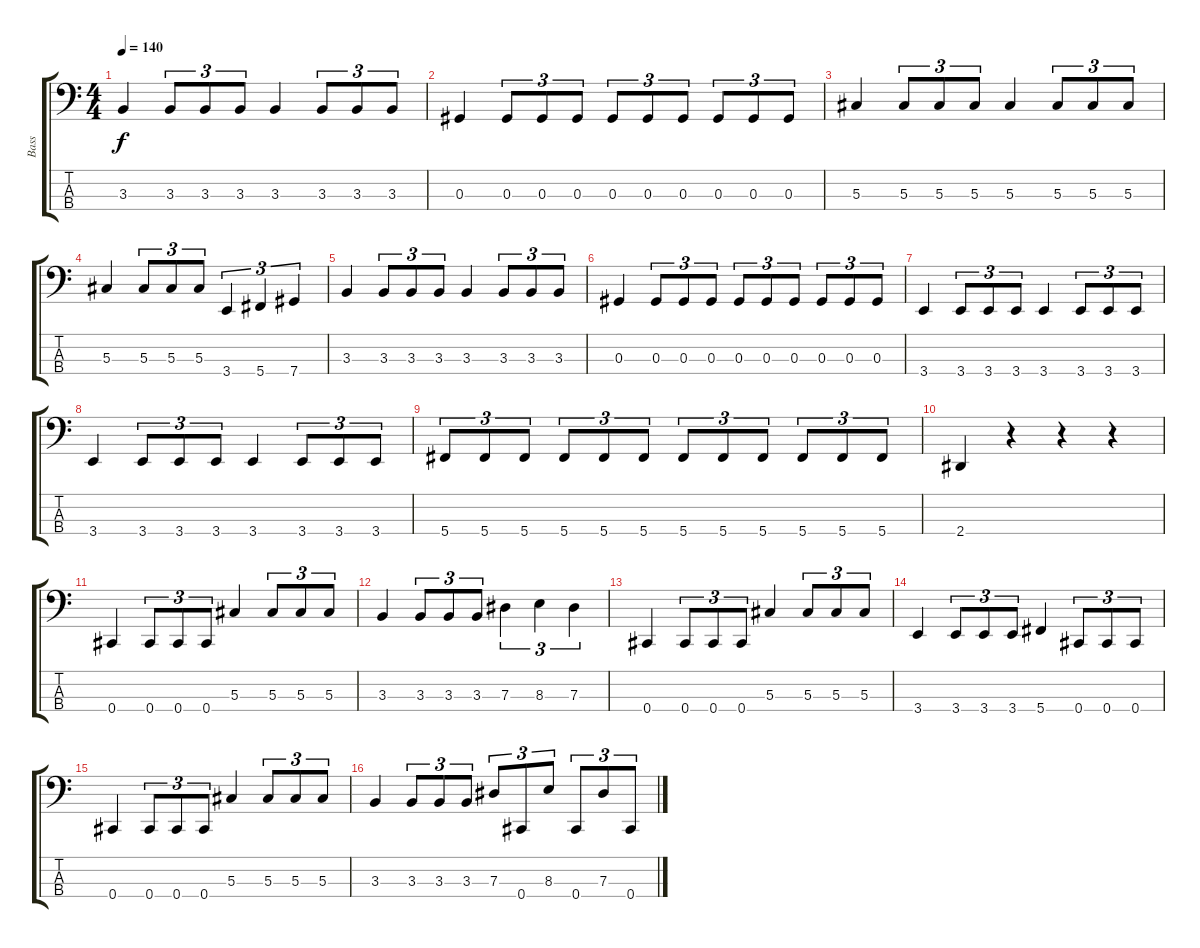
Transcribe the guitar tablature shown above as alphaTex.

\track ("Bass" "Bass") {instrument electricbassfinger}
\staff {score tabs}
\tuning (Gb2 Db2 Ab1 Db1) {hide}
\ts (4 4)
\tempo 140
\clef f4
\ks c
3.3.4{dy f} 3.3.8{tu (3 2)} 3.3.8{tu (3 2)} 3.3.8{tu (3 2)} 3.3.4 3.3.8{tu (3 2)} 3.3.8{tu (3 2)} 3.3.8{tu (3 2)} |
0.3.4 0.3.8{tu (3 2)} 0.3.8{tu (3 2)} 0.3.8{tu (3 2)} 0.3.8{tu (3 2)} 0.3.8{tu (3 2)} 0.3.8{tu (3 2)} 0.3.8{tu (3 2)} 0.3.8{tu (3 2)} 0.3.8{tu (3 2)} |
5.3.4 5.3.8{tu (3 2)} 5.3.8{tu (3 2)} 5.3.8{tu (3 2)} 5.3.4 5.3.8{tu (3 2)} 5.3.8{tu (3 2)} 5.3.8{tu (3 2)} |
5.3.4 5.3.8{tu (3 2)} 5.3.8{tu (3 2)} 5.3.8{tu (3 2)} 3.4.4{tu (3 2)} 5.4.4{tu (3 2)} 7.4.4{tu (3 2)} |
3.3.4 3.3.8{tu (3 2)} 3.3.8{tu (3 2)} 3.3.8{tu (3 2)} 3.3.4 3.3.8{tu (3 2)} 3.3.8{tu (3 2)} 3.3.8{tu (3 2)} |
0.3.4 0.3.8{tu (3 2)} 0.3.8{tu (3 2)} 0.3.8{tu (3 2)} 0.3.8{tu (3 2)} 0.3.8{tu (3 2)} 0.3.8{tu (3 2)} 0.3.8{tu (3 2)} 0.3.8{tu (3 2)} 0.3.8{tu (3 2)} |
3.4.4 3.4.8{tu (3 2)} 3.4.8{tu (3 2)} 3.4.8{tu (3 2)} 3.4.4 3.4.8{tu (3 2)} 3.4.8{tu (3 2)} 3.4.8{tu (3 2)} |
3.4.4 3.4.8{tu (3 2)} 3.4.8{tu (3 2)} 3.4.8{tu (3 2)} 3.4.4 3.4.8{tu (3 2)} 3.4.8{tu (3 2)} 3.4.8{tu (3 2)} |
5.4.8{tu (3 2)} 5.4.8{tu (3 2)} 5.4.8{tu (3 2)} 5.4.8{tu (3 2)} 5.4.8{tu (3 2)} 5.4.8{tu (3 2)} 5.4.8{tu (3 2)} 5.4.8{tu (3 2)} 5.4.8{tu (3 2)} 5.4.8{tu (3 2)} 5.4.8{tu (3 2)} 5.4.8{tu (3 2)} |
2.4.4 r.4 r.4 r.4 |
0.4.4 0.4.8{tu (3 2)} 0.4.8{tu (3 2)} 0.4.8{tu (3 2)} 5.3.4 5.3.8{tu (3 2)} 5.3.8{tu (3 2)} 5.3.8{tu (3 2)} |
3.3.4 3.3.8{tu (3 2)} 3.3.8{tu (3 2)} 3.3.8{tu (3 2)} 7.3.4{tu (3 2)} 8.3.4{tu (3 2)} 7.3.4{tu (3 2)} |
0.4.4 0.4.8{tu (3 2)} 0.4.8{tu (3 2)} 0.4.8{tu (3 2)} 5.3.4 5.3.8{tu (3 2)} 5.3.8{tu (3 2)} 5.3.8{tu (3 2)} |
3.4.4 3.4.8{tu (3 2)} 3.4.8{tu (3 2)} 3.4.8{tu (3 2)} 5.4.4 0.4.8{tu (3 2)} 0.4.8{tu (3 2)} 0.4.8{tu (3 2)} |
0.4.4 0.4.8{tu (3 2)} 0.4.8{tu (3 2)} 0.4.8{tu (3 2)} 5.3.4 5.3.8{tu (3 2)} 5.3.8{tu (3 2)} 5.3.8{tu (3 2)} |
3.3.4 3.3.8{tu (3 2)} 3.3.8{tu (3 2)} 3.3.8{tu (3 2)} 7.3.8{tu (3 2)} 0.4.8{tu (3 2)} 8.3.8{tu (3 2)} 0.4.8{tu (3 2)} 7.3.8{tu (3 2)} 0.4.8{tu (3 2)}
